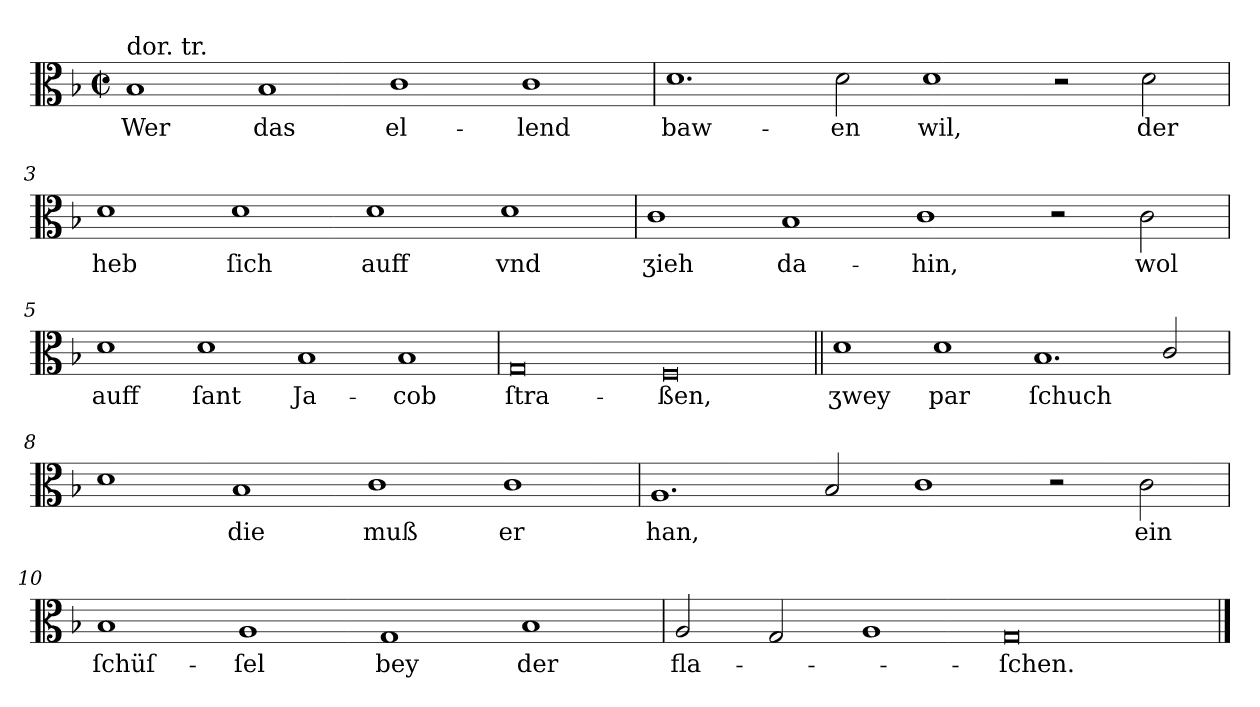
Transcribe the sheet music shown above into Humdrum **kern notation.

**kern	**text
*part1	*part1
*staff1	*staff1
*clefC3	*
*k[b-]	*
*G:dor	*
*M4/1	*
*met(c|)	*
=1	=1
!LO:TX:a:t=dor. tr.	!
1B-	Wer
1B-	das
1c	el-
1c	-lend
=2	=2
1.d	baw-
2d	-en
1d	wil,
2r	.
2d	der
=3	=3
1d	heb
1d	ſich
1d	auff
1d	vnd
=4	=4
1c	ʒieh
1B-	da-
1c	-hin,
2r	.
2c	wol
=5	=5
1d	auff
1d	ſant
1B-	Ja-
1B-	-cob
=6	=6
0G	ſtra-
0F	-ßen,
=7||	=7||
1d	ʒwey
1d	par
1.B-	ſchuch
2c/	.
=8	=8
1d	.
1B-	die
1c	muß
1c	er
=9	=9
1.A	han,
2B-	.
1c	.
2r	.
2c	ein
=10	=10
1B-	ſchüſ-
1A	-ſel
1G	bey
1B-	der
=11	=11
2A	fla-
2G	.
1A	.
0G/	-ſchen.
==	==
*-	*-
